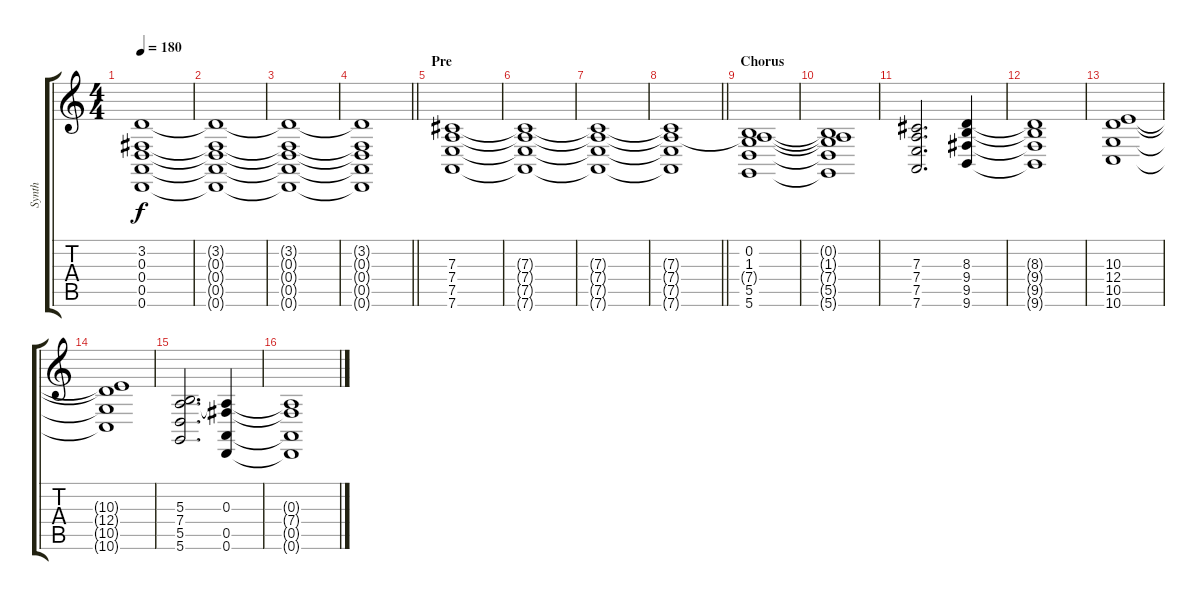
\track ("Synth" "Synth") {instrument pad2warm}
\staff {score tabs}
\tuning (E4 B3 Gb3 D3 A2 D2) {hide}
\ts (4 4)
\tempo 180
\clef g2
\ks c
(3.2 0.3 0.4 0.5 0.6).1{dy f} |
(3.2{t} 0.3{t} 0.4{t} 0.5{t} 0.6{t}).1 |
(3.2{t} 0.3{t} 0.4{t} 0.5{t} 0.6{t}).1 |
\barLineRight lightlight
(3.2{t} 0.3{t} 0.4{t} 0.5{t} 0.6{t}).1 |
\section ("" "Pre")
(7.3 7.4 7.5 7.6).1 |
(7.3{t} 7.4{t} 7.5{t} 7.6{t}).1 |
(7.3{t} 7.4{t} 7.5{t} 7.6{t}).1 |
\barLineRight lightlight
(7.3{t} 7.4{t} 7.5{t} 7.6{t}).1 |
\section ("" "Chorus")
(0.2 1.3 7.4{t} 5.5 5.6).1 |
(0.2{t} 1.3{t} 7.4{t} 5.5{t} 5.6{t}).1 |
(7.3 7.4 7.5 7.6).2{d} (8.3 9.4 9.5 9.6).4 |
(8.3{t} 9.4{t} 9.5{t} 9.6{t}).1 |
(10.3 12.4 10.5 10.6).1 |
(10.3{t} 12.4{t} 10.5{t} 10.6{t}).1 |
(5.3 7.4 5.5 5.6).2{d} (0.3 7.4{t} 0.5 0.6).4 |
(0.3{t} 7.4{t} 0.5{t} 0.6{t}).1
